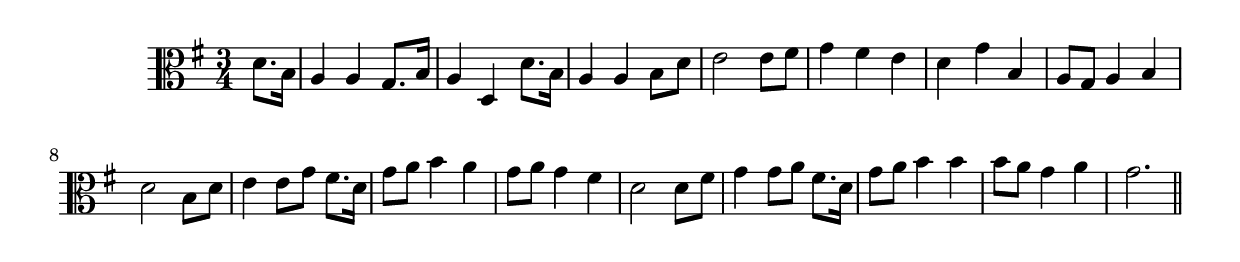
\version "2.19.49"
%{\header {
  title = "Venus theme from The Planets"
  composer = "Holst"
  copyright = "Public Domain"
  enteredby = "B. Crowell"
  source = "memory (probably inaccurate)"
}%}
\score{{\key g \major
\time 3/4
%{\tempo 4=90
%}\clef C
\transpose d' g{\relative a' {
\partial 4
a8. fis16 | e4 e4 d8. fis16 | e4 a, a'8. fis16 | e4 e fis8 a | b2 b8 cis |
d4 cis b | a d fis, | e8 d e4 fis | a2 fis8 a |
b4 b8 d cis8. a16 | d8 e fis4 e | d8 e d4 cis | a2 a8 cis |
d4 d8 e cis8. a16 | d8 e fis4 fis | fis8 e d4 e | d2. 
\bar "||"
}}
}}